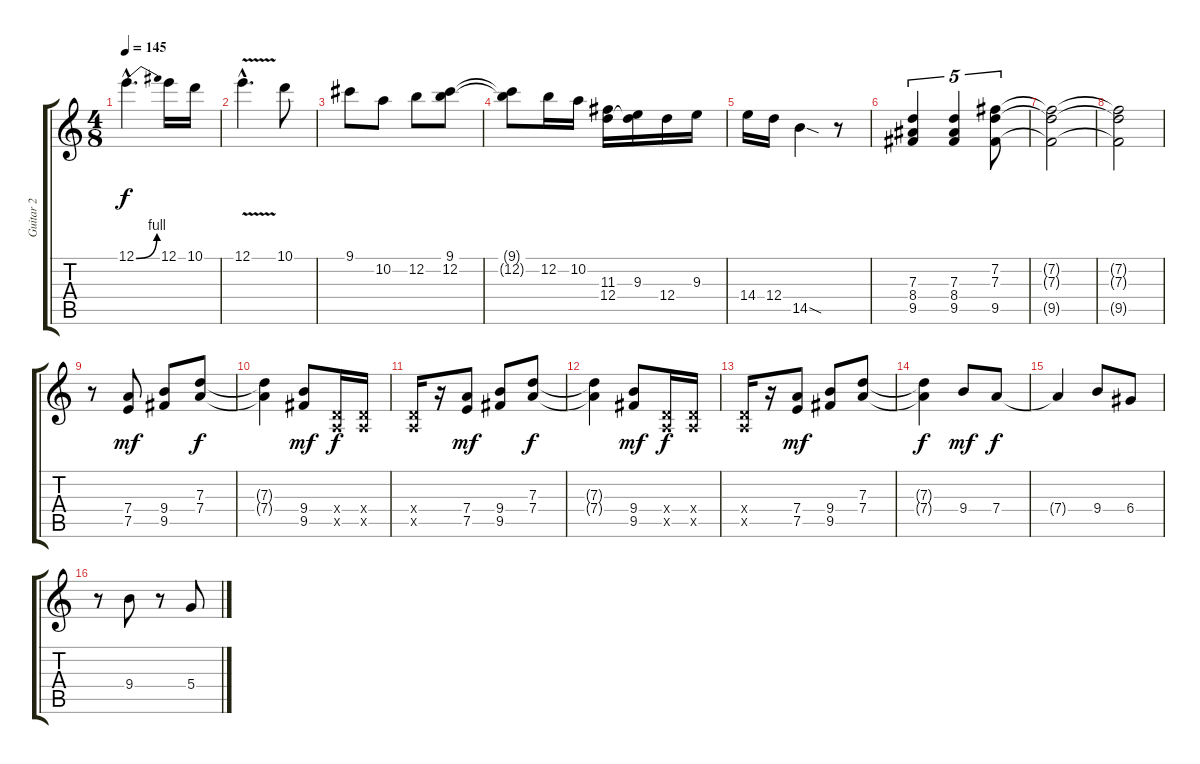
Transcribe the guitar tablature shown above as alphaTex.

\track ("Guitar 2" "Guitar 2") {instrument overdrivenguitar}
\staff {score tabs}
\tuning (E4 B3 G3 D3 A2 E2) {hide}
\ts (4 8)
\tempo 145
\clef g2
\ks c
12.1{be (bend 0 0 60 4) hac}.4{d dy f} 12.1.16 10.1.16 |
12.1{v hac}.4{d} 10.1.8 |
9.1.8 10.2.8 12.2.8 (9.1 12.2).8 |
(9.1{t} 12.2{t}).8 12.2.16 10.2.16 (11.3 12.4).16 (9.3 12.4{t}).16 12.4.16 9.3.16 |
14.4.16 12.4.16 14.5{sod}.4 r.8 |
(7.3 8.4 9.5).4{tu (5 4)} (7.3 8.4 9.5).4{tu (5 4)} (7.2 7.3 9.5).8{tu (5 4)} |
(7.2{t} 7.3{t} 9.5{t}).2 |
(7.2{t} 7.3{t} 9.5{t}).2 |
r.8 (7.4 7.5).8{dy mf} (9.4 9.5).8 (7.3 7.4).8{dy f} |
(7.3{t} 7.4{t}).4 (9.4 9.5).8{dy mf} (0.4{x} 0.5{x}).16{dy f} (0.4{x} 0.5{x}).16 |
(0.4{x} 0.5{x}).16 r.16 (7.4 7.5).8{dy mf} (9.4 9.5).8 (7.3 7.4).8{dy f} |
(7.3{t} 7.4{t}).4 (9.4 9.5).8{dy mf} (0.4{x} 0.5{x}).16{dy f} (0.4{x} 0.5{x}).16 |
(0.4{x} 0.5{x}).16 r.16 (7.4 7.5).8{dy mf} (9.4 9.5).8 (7.3 7.4).8 |
(7.3{t} 7.4{t}).4{dy f} 9.4.8{dy mf} 7.4.8{dy f} |
7.4{t}.4 9.4.8 6.4.8 |
r.8 9.4.8 r.8 5.4.8
